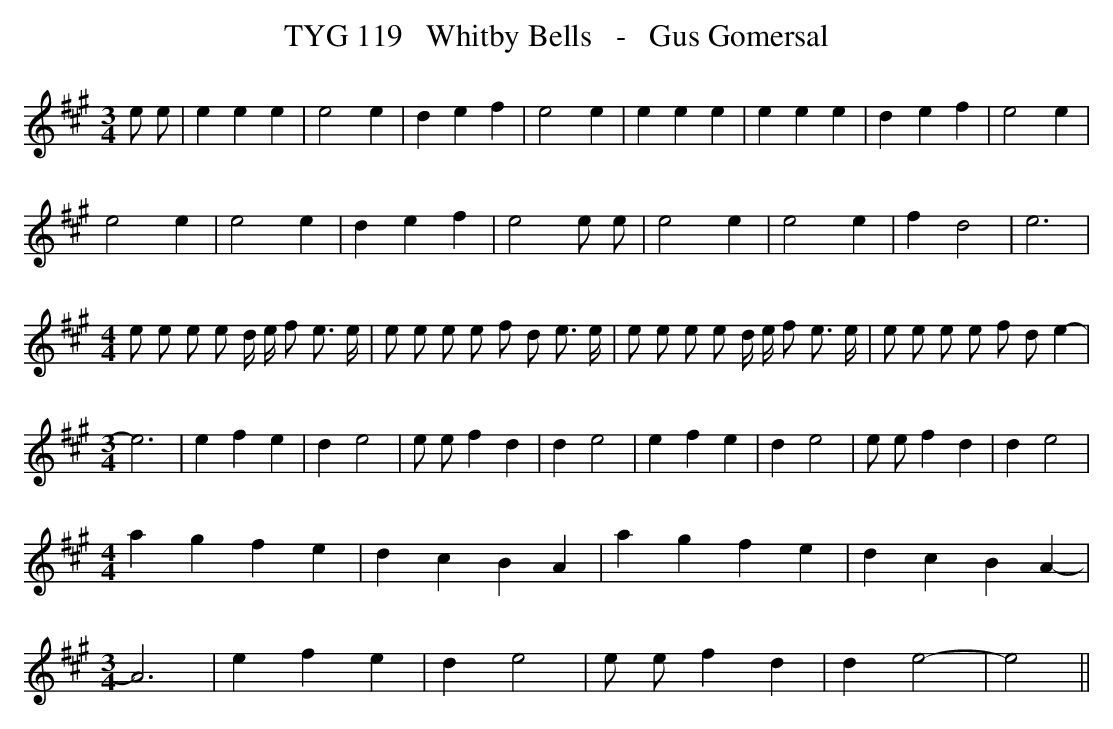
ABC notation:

X:1
T:TYG 119   Whitby Bells   -   Gus Gomersal
M:3/4
L:1/8
K:A_
e e|e2 e2 e2|e4 e2|d2 e2 f2|e4 e2|e2 e2 e2|e2 e2 e2|d2-e2 f2|e4 e2|
e4 e2|e4 e2|d2 e2 f2|e4 e e|e4 e2|e4 e2|f2 d4|e6 |
M:4/4
e e e e d1/2 e1/2 f e3/2 e1/2|e e e e f d e3/2 e1/2|e e e e d1/2 e1/2 f e3/2 e1/2|e e e e f d e2-|
M:3/4
e6 |e2 f2 e2|d2 e4|e e f2 d2|d2 e4|e2 f2 e2|d2 e4|e e f2 d2|d2 e4|
M:4/4
a2 g2 f2 e2|d2 c2 B2 A2|a2 g2 f2 e2|d2 c2 B2 A2-|
M:3/4
A6|e2 f2 e2|d2 e4|e e f2 d2|d2 e4-|e4 ||
